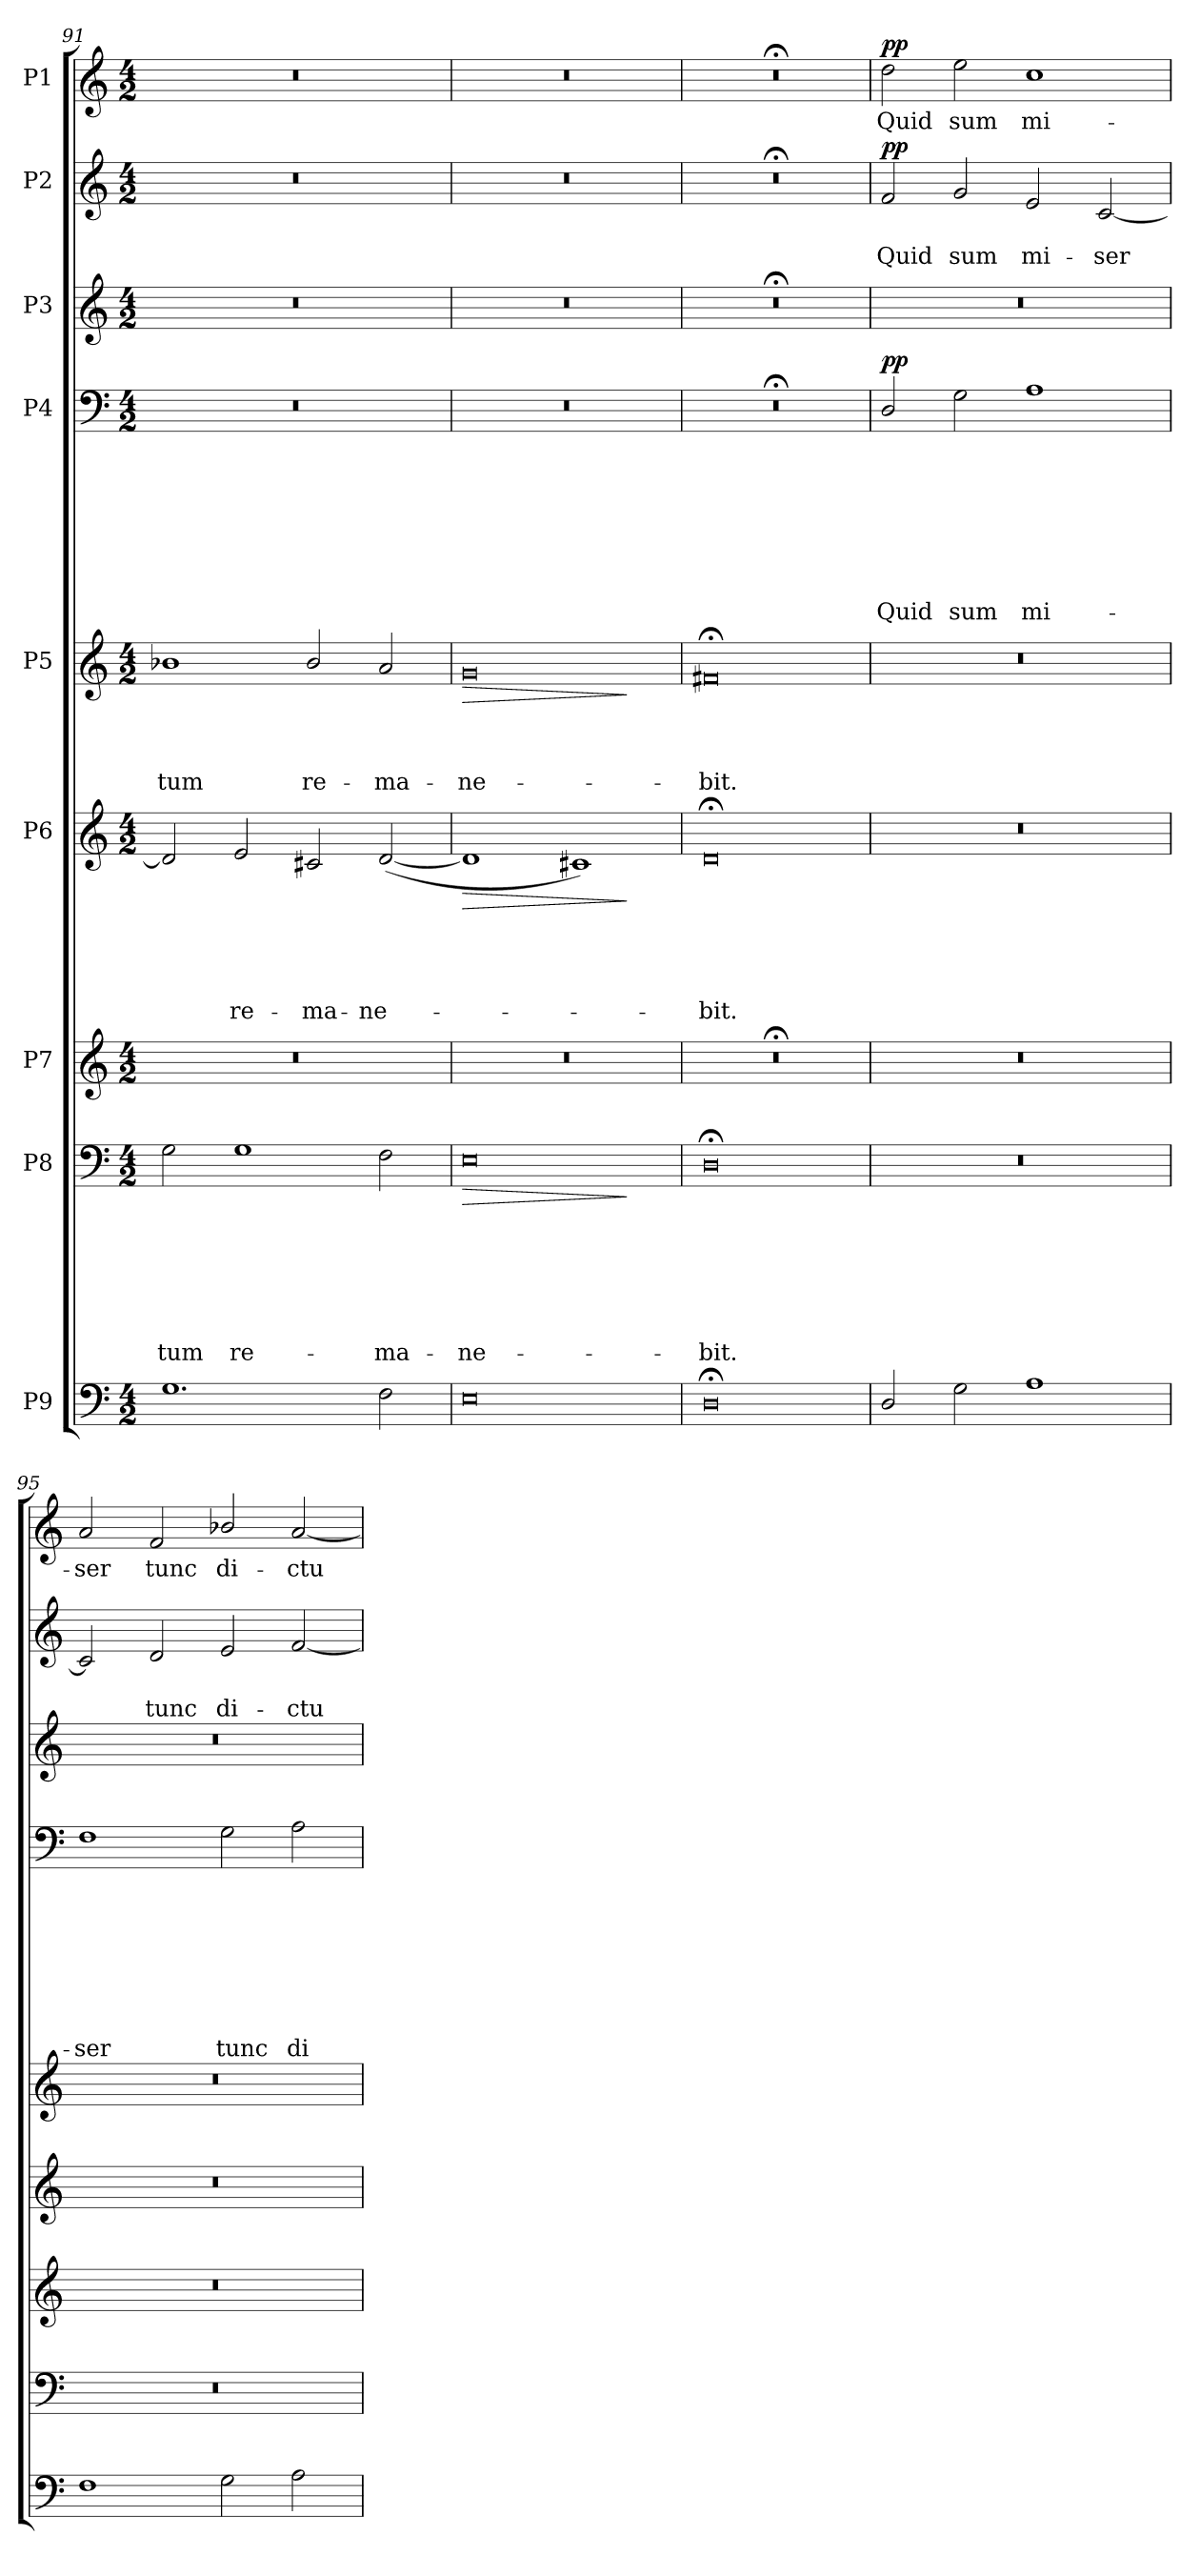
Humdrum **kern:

**kern	**kern	**text	**text	**text	**text	**text	**text	**text	**dynam	**kern	**kern	**text	**text	**text	**text	**text	**dynam	**kern	**text	**text	**text	**text	**dynam	**kern	**text	**text	**text	**text	**text	**text	**text	**text	**dynam	**kern	**kern	**text	**text	**dynam	**kern	**text	**dynam
*part9	*part8	*part8	*part8	*part8	*part8	*part8	*part8	*part8	*part8	*part7	*part6	*part6	*part6	*part6	*part6	*part6	*part6	*part5	*part5	*part5	*part5	*part5	*part5	*part4	*part4	*part4	*part4	*part4	*part4	*part4	*part4	*part4	*part4	*part3	*part2	*part2	*part2	*part2	*part1	*part1	*part1
*staff9	*staff8	*staff8	*staff8	*staff8	*staff8	*staff8	*staff8	*staff8	*staff8	*staff7	*staff6	*staff6	*staff6	*staff6	*staff6	*staff6	*staff6	*staff5	*staff5	*staff5	*staff5	*staff5	*staff5	*staff4	*staff4	*staff4	*staff4	*staff4	*staff4	*staff4	*staff4	*staff4	*staff4	*staff3	*staff2	*staff2	*staff2	*staff2	*staff1	*staff1	*staff1
*I"P9	*I"P8	*	*	*	*	*	*	*	*	*I"P7	*I"P6	*	*	*	*	*	*	*I"P5	*	*	*	*	*	*I"P4	*	*	*	*	*	*	*	*	*	*I"P3	*I"P2	*	*	*	*I"P1	*	*
*clefF4	*clefF4	*	*	*	*	*	*	*	*	*clefG2	*clefG2	*	*	*	*	*	*	*clefG2	*	*	*	*	*	*clefF4	*	*	*	*	*	*	*	*	*	*clefG2	*clefG2	*	*	*	*clefG2	*	*
*	*	*	*	*	*	*	*	*	*	*ITrd7c12	*	*	*	*	*	*	*	*	*	*	*	*	*	*	*	*	*	*	*	*	*	*	*	*ITrd7c12	*	*	*	*	*	*	*
*k[]	*k[]	*	*	*	*	*	*	*	*	*k[]	*k[]	*	*	*	*	*	*	*k[]	*	*	*	*	*	*k[]	*	*	*	*	*	*	*	*	*	*k[]	*k[]	*	*	*	*k[]	*	*
*C:	*C:	*	*	*	*	*	*	*	*	*C:	*C:	*	*	*	*	*	*	*C:	*	*	*	*	*	*C:	*	*	*	*	*	*	*	*	*	*C:	*C:	*	*	*	*C:	*	*
*M4/2	*M4/2	*	*	*	*	*	*	*	*	*M4/2	*M4/2	*	*	*	*	*	*	*M4/2	*	*	*	*	*	*M4/2	*	*	*	*	*	*	*	*	*	*M4/2	*M4/2	*	*	*	*M4/2	*	*
=91	=91	=91	=91	=91	=91	=91	=91	=91	=91	=91	=91	=91	=91	=91	=91	=91	=91	=91	=91	=91	=91	=91	=91	=91	=91	=91	=91	=91	=91	=91	=91	=91	=91	=91	=91	=91	=91	=91	=91	=91	=91
*^	*	*	*	*	*	*	*	*	*	*	*	*	*	*	*	*	*	*	*	*	*	*	*	*	*	*	*	*	*	*	*	*	*	*	*	*	*	*	*	*	*
!	!	!	!	!	!	!	!	!	!LO:LY:b	!	!LO:N:vis=1	!	!	!	!	!	!	!	!	!	!	!	!LO:LY:b	!	!LO:N:vis=1	!	!	!	!	!	!	!	!	!	!LO:N:vis=1	!LO:N:vis=1	!	!	!	!LO:N:vis=1	!	!
1.G	0ryy	2G\	.	.	.	.	.	.	-tum	.	0r	2d/]	.	.	.	.	.	.	1b-X	.	.	.	-tum	.	0r	.	.	.	.	.	.	.	.	.	0r	0r	.	.	.	0r	.	.
!	!	!	!	!	!	!	!	!	!LO:LY:b	!	!	!	!	!	!	!	!LO:LY:b	!	!	!	!	!	!	!	!	!	!	!	!	!	!	!	!	!	!	!	!	!	!	!	!	!
.	.	1G	.	.	.	.	.	.	re-	.	.	2e/	.	.	.	.	re-	.	.	.	.	.	.	.	.	.	.	.	.	.	.	.	.	.	.	.	.	.	.	.	.	.
!	!	!	!	!	!	!	!	!	!	!	!	!	!	!	!	!	!LO:LY:b	!	!	!	!	!	!LO:LY:b	!	!	!	!	!	!	!	!	!	!	!	!	!	!	!	!	!	!	!
.	.	.	.	.	.	.	.	.	.	.	.	2c#X/	.	.	.	.	-ma-	.	2b-/	.	.	.	re-	.	.	.	.	.	.	.	.	.	.	.	.	.	.	.	.	.	.	.
!	!	!	!	!	!	!	!	!	!LO:LY:b	!	!	!	!	!	!	!	!LO:LY:b	!	!	!	!	!	!LO:LY:b	!	!	!	!	!	!	!	!	!	!	!	!	!	!	!	!	!	!	!
2F\	.	2F\	.	.	.	.	.	.	-ma-	.	.	(<[<2d/	.	.	.	.	-ne-	.	2a/	.	.	.	-ma-	.	.	.	.	.	.	.	.	.	.	.	.	.	.	.	.	.	.	.
=92	=92	=92	=92	=92	=92	=92	=92	=92	=92	=92	=92	=92	=92	=92	=92	=92	=92	=92	=92	=92	=92	=92	=92	=92	=92	=92	=92	=92	=92	=92	=92	=92	=92	=92	=92	=92	=92	=92	=92	=92	=92	=92
!	!	!	!	!	!	!	!	!	!LO:LY:b	!LO:HP:b	!LO:N:vis=1	!	!	!	!	!	!	!LO:HP:b	!	!	!	!	!LO:LY:b	!LO:HP:b	!LO:N:vis=1	!	!	!	!	!	!	!	!	!	!LO:N:vis=1	!LO:N:vis=1	!	!	!	!LO:N:vis=1	!	!
0E	0ryy	0E	.	.	.	.	.	.	-ne-	>	0r	1d]	.	.	.	.	.	>	0g	.	.	.	-ne-	>	0r	.	.	.	.	.	.	.	.	.	0r	0r	.	.	.	0r	.	.
.	.	.	.	.	.	.	.	.	.	.	.	1c#X)	.	.	.	.	.	.	.	.	.	.	.	.	.	.	.	.	.	.	.	.	.	.	.	.	.	.	.	.	.	.
*v	*v	*	*	*	*	*	*	*	*	*	*	*	*	*	*	*	*	*	*	*	*	*	*	*	*	*	*	*	*	*	*	*	*	*	*	*	*	*	*	*	*	*
.	.	.	.	.	.	.	.	.	]	.	.	.	.	.	.	.	]	.	.	.	.	.	]	.	.	.	.	.	.	.	.	.	.	.	.	.	.	.	.	.	.
=93	=93	=93	=93	=93	=93	=93	=93	=93	=93	=93	=93	=93	=93	=93	=93	=93	=93	=93	=93	=93	=93	=93	=93	=93	=93	=93	=93	=93	=93	=93	=93	=93	=93	=93	=93	=93	=93	=93	=93	=93	=93
*^	*	*	*	*	*	*	*	*	*	*	*	*	*	*	*	*	*	*	*	*	*	*	*	*	*	*	*	*	*	*	*	*	*	*	*	*	*	*	*	*	*
!	!	!	!	!	!	!	!	!	!LO:LY:b	!	!LO:N:vis=1	!	!	!	!	!	!LO:LY:b	!	!	!	!	!	!LO:LY:b	!	!LO:N:vis=1	!	!	!	!	!	!	!	!	!	!LO:N:vis=1	!LO:N:vis=1	!	!	!	!LO:N:vis=1	!	!
0D;<	0ryy	0D;<	.	.	.	.	.	.	-bit.	.	0r;<	0d;	.	.	.	.	-bit.	.	0f#X;	.	.	.	-bit.	.	0r;<	.	.	.	.	.	.	.	.	.	0r;<	0r;<	.	.	.	0r;<	.	.
!!LO:PB:g=z
=94	=94	=94	=94	=94	=94	=94	=94	=94	=94	=94	=94	=94	=94	=94	=94	=94	=94	=94	=94	=94	=94	=94	=94	=94	=94	=94	=94	=94	=94	=94	=94	=94	=94	=94	=94	=94	=94	=94	=94	=94	=94	=94
!	!	!LO:N:vis=1	!	!	!	!	!	!	!	!	!LO:N:vis=1	!LO:N:vis=1	!	!	!	!	!	!	!LO:N:vis=1	!	!	!	!	!	!	!	!	!	!	!	!	!	!LO:LY:b	!LO:DY:a	!LO:N:vis=1	!	!	!LO:LY:b	!LO:DY:a	!	!LO:LY:b	!LO:DY:a
2D/	0ryy	0r	.	.	.	.	.	.	.	.	0r	0r	.	.	.	.	.	.	0r	.	.	.	.	.	2D/	.	.	.	.	.	.	.	Quid	pp	0r	2f/	.	Quid	pp	2dd\	Quid	pp
!	!	!	!	!	!	!	!	!	!	!	!	!	!	!	!	!	!	!	!	!	!	!	!	!	!	!	!	!	!	!	!	!	!LO:LY:b	!	!	!	!	!LO:LY:b	!	!	!LO:LY:b	!
2G\	.	.	.	.	.	.	.	.	.	.	.	.	.	.	.	.	.	.	.	.	.	.	.	.	2G\	.	.	.	.	.	.	.	sum	.	.	2g/	.	sum	.	2ee\	sum	.
!	!	!	!	!	!	!	!	!	!	!	!	!	!	!	!	!	!	!	!	!	!	!	!	!	!	!	!	!	!	!	!	!	!LO:LY:b	!	!	!	!	!LO:LY:b	!	!	!LO:LY:b	!
1A	.	.	.	.	.	.	.	.	.	.	.	.	.	.	.	.	.	.	.	.	.	.	.	.	1A	.	.	.	.	.	.	.	mi-	.	.	2e/	.	mi-	.	1cc	mi-	.
!	!	!	!	!	!	!	!	!	!	!	!	!	!	!	!	!	!	!	!	!	!	!	!	!	!	!	!	!	!	!	!	!	!	!	!	!	!	!LO:LY:b	!	!	!	!
.	.	.	.	.	.	.	.	.	.	.	.	.	.	.	.	.	.	.	.	.	.	.	.	.	.	.	.	.	.	.	.	.	.	.	.	[<2c/	.	-ser	.	.	.	.
=95	=95	=95	=95	=95	=95	=95	=95	=95	=95	=95	=95	=95	=95	=95	=95	=95	=95	=95	=95	=95	=95	=95	=95	=95	=95	=95	=95	=95	=95	=95	=95	=95	=95	=95	=95	=95	=95	=95	=95	=95	=95	=95
!	!	!LO:N:vis=1	!	!	!	!	!	!	!	!	!LO:N:vis=1	!LO:N:vis=1	!	!	!	!	!	!	!LO:N:vis=1	!	!	!	!	!	!	!	!	!	!	!	!	!	!LO:LY:b	!	!LO:N:vis=1	!	!	!	!	!	!LO:LY:b	!
1F	0ryy	0r	.	.	.	.	.	.	.	.	0r	0r	.	.	.	.	.	.	0r	.	.	.	.	.	1F	.	.	.	.	.	.	.	-ser	.	0r	2c/]	.	.	.	2a/	-ser	.
!	!	!	!	!	!	!	!	!	!	!	!	!	!	!	!	!	!	!	!	!	!	!	!	!	!	!	!	!	!	!	!	!	!	!	!	!	!	!LO:LY:b	!	!	!LO:LY:b	!
.	.	.	.	.	.	.	.	.	.	.	.	.	.	.	.	.	.	.	.	.	.	.	.	.	.	.	.	.	.	.	.	.	.	.	.	2d/	.	tunc	.	2f/	tunc	.
!	!	!	!	!	!	!	!	!	!	!	!	!	!	!	!	!	!	!	!	!	!	!	!	!	!	!	!	!	!	!	!	!	!LO:LY:b	!	!	!	!	!LO:LY:b	!	!	!LO:LY:b	!
2G\	.	.	.	.	.	.	.	.	.	.	.	.	.	.	.	.	.	.	.	.	.	.	.	.	2G\	.	.	.	.	.	.	.	tunc	.	.	2e/	.	di-	.	2b-X/	di-	.
!	!	!	!	!	!	!	!	!	!	!	!	!	!	!	!	!	!	!	!	!	!	!	!	!	!	!	!	!	!	!	!	!	!LO:LY:b	!	!	!	!	!LO:LY:b	!	!	!LO:LY:b	!
2A\	.	.	.	.	.	.	.	.	.	.	.	.	.	.	.	.	.	.	.	.	.	.	.	.	2A\	.	.	.	.	.	.	.	di-	.	.	[<2f/	.	-ctu-	.	[<2a/	-ctu-	.
*v	*v	*	*	*	*	*	*	*	*	*	*	*	*	*	*	*	*	*	*	*	*	*	*	*	*	*	*	*	*	*	*	*	*	*	*	*	*	*	*	*	*	*
=	=	=	=	=	=	=	=	=	=	=	=	=	=	=	=	=	=	=	=	=	=	=	=	=	=	=	=	=	=	=	=	=	=	=	=	=	=	=	=	=	=
*-	*-	*-	*-	*-	*-	*-	*-	*-	*-	*-	*-	*-	*-	*-	*-	*-	*-	*-	*-	*-	*-	*-	*-	*-	*-	*-	*-	*-	*-	*-	*-	*-	*-	*-	*-	*-	*-	*-	*-	*-	*-
